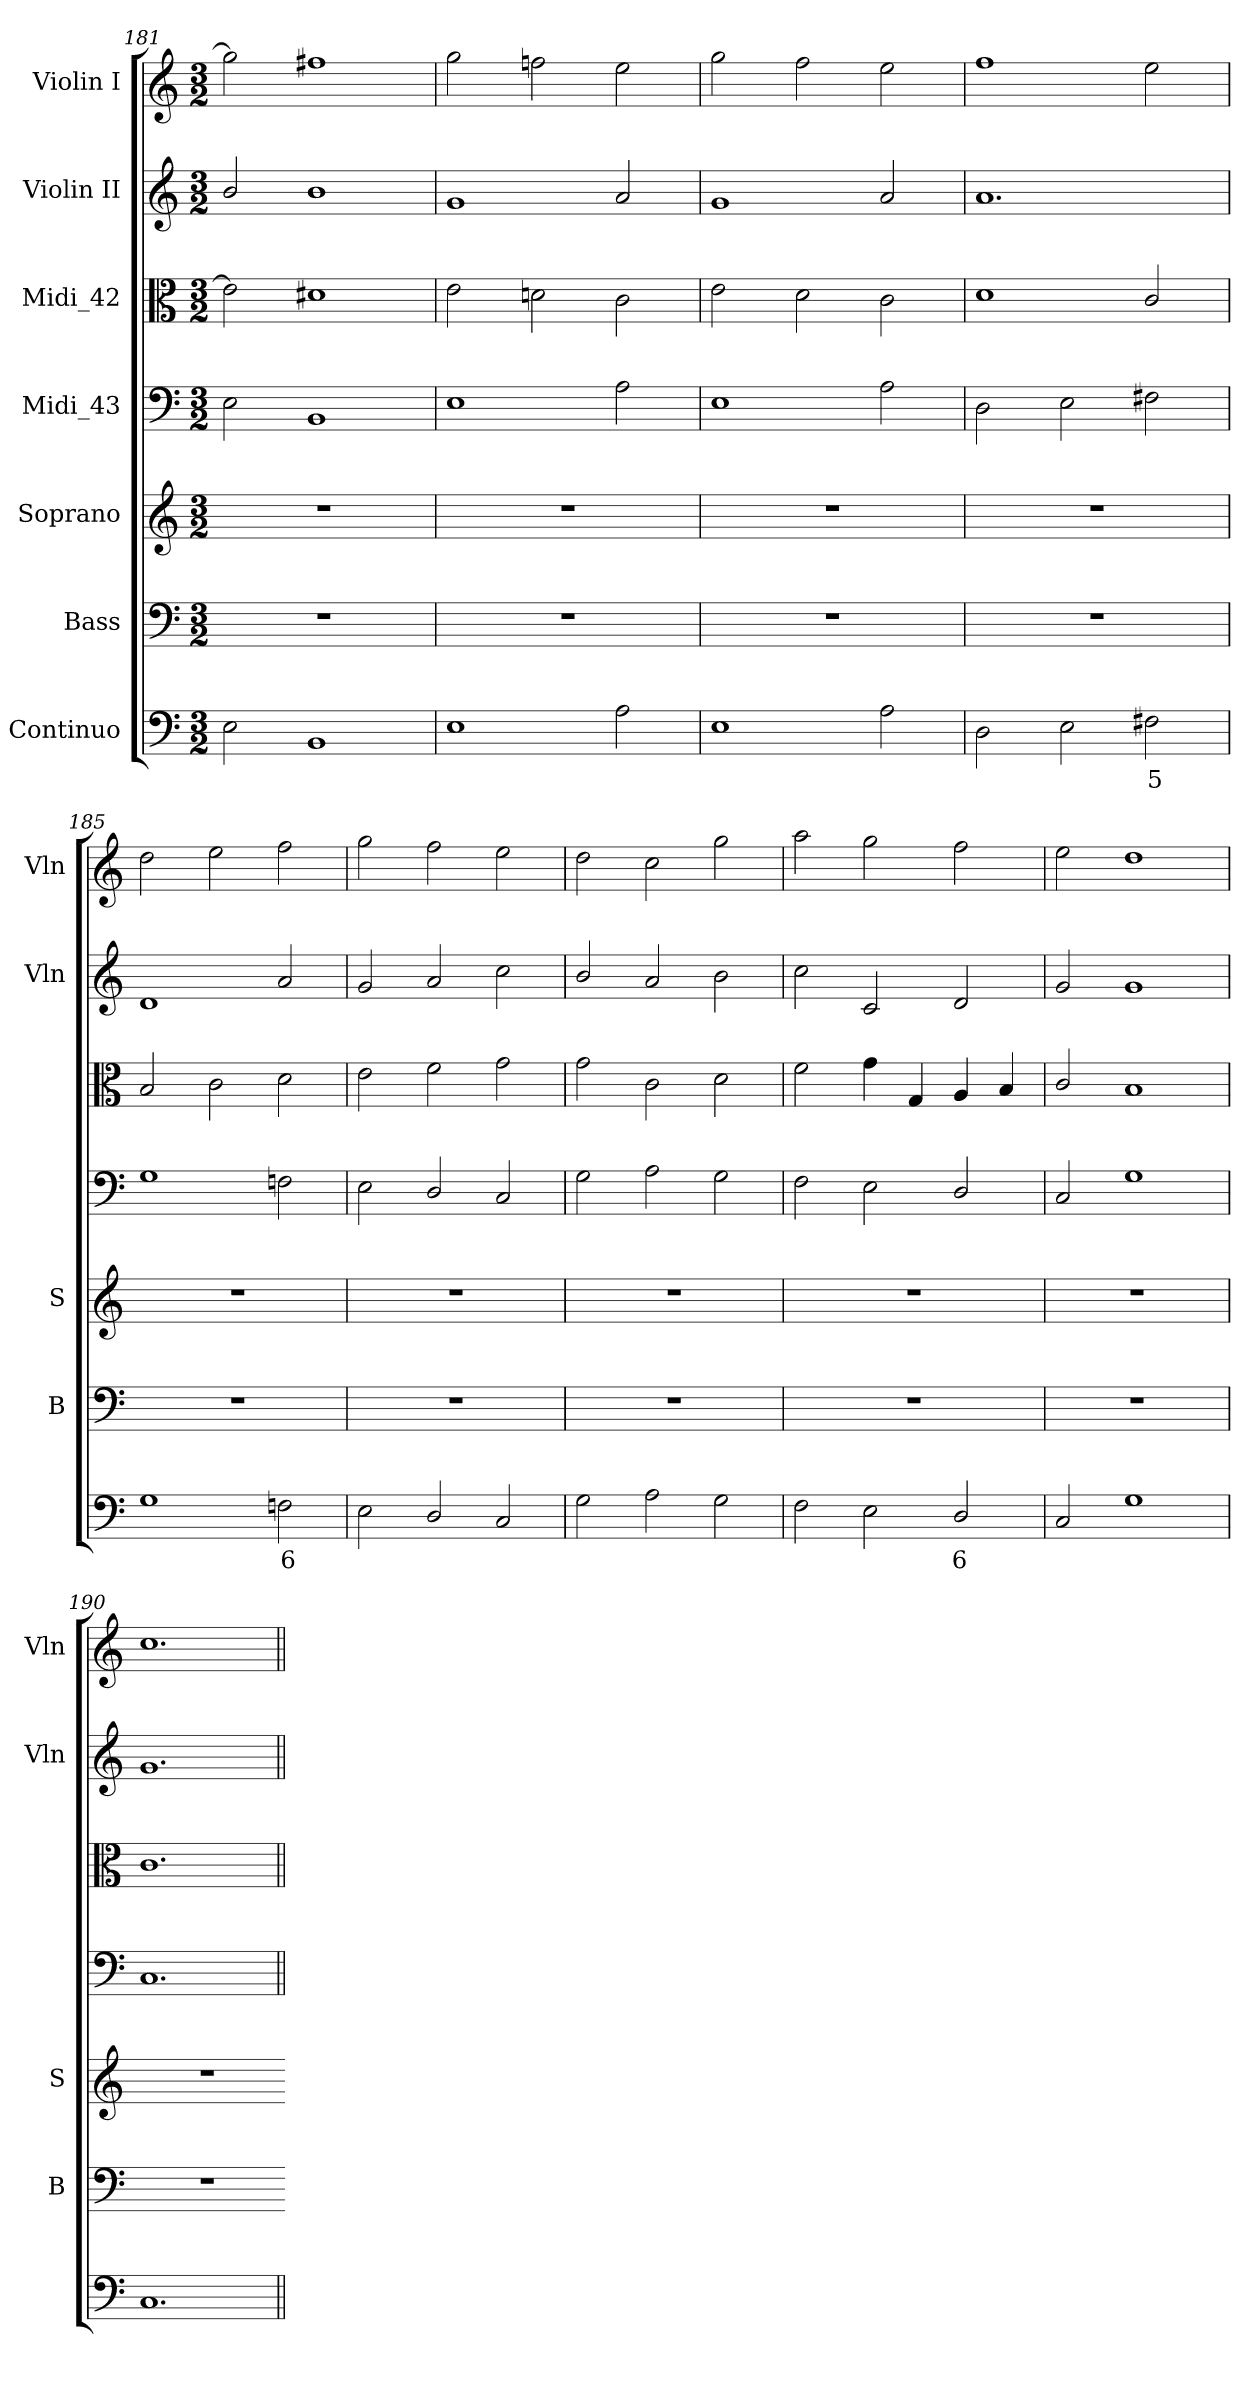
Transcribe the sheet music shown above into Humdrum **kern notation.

**kern	**text	**kern	**kern	**kern	**kern	**kern	**kern
*part7	*part7	*part6	*part5	*part4	*part3	*part2	*part1
*staff7	*staff7	*staff6	*staff5	*staff4	*staff3	*staff2	*staff1
*I"Continuo	*	*I"Bass	*I"Soprano	*I"Midi_43	*I"Midi_42	*I"Violin II	*I"Violin I
*	*	*I'B	*I'S	*	*	*I'Vln	*I'Vln
*clefF4	*	*clefF4	*clefG2	*clefF4	*clefC3	*clefG2	*clefG2
*k[]	*	*k[]	*k[]	*k[]	*k[]	*k[]	*k[]
*C:	*	*C:	*C:	*C:	*C:	*C:	*C:
*M3/2	*	*M3/2	*M3/2	*M3/2	*M3/2	*M3/2	*M3/2
=181	=181	=181	=181	=181	=181	=181	=181
!	!	!LO:N:vis=1	!LO:N:vis=1	!	!	!	!
2E	.	1.r	1.r	2E	2e]	2b/	2gg]
1BB	.	.	.	1BB	1d#X	1b	1ff#X
=182	=182	=182	=182	=182	=182	=182	=182
!	!	!LO:N:vis=1	!LO:N:vis=1	!	!	!	!
1E	.	1.r	1.r	1E	2e	1g	2gg
.	.	.	.	.	2dn	.	2ffn
2A	.	.	.	2A	2c	2a	2ee
=183	=183	=183	=183	=183	=183	=183	=183
!	!	!LO:N:vis=1	!LO:N:vis=1	!	!	!	!
1E	.	1.r	1.r	1E	2e	1g	2gg
.	.	.	.	.	2d	.	2ff
2A	.	.	.	2A	2c	2a	2ee
=184	=184	=184	=184	=184	=184	=184	=184
!	!	!LO:N:vis=1	!LO:N:vis=1	!	!	!	!
2D	.	1.r	1.r	2D	1d	1.a	1ff
2E	.	.	.	2E	.	.	.
!	!LO:LY:b	!	!	!	!	!	!
2F#X	5	.	.	2F#X	2c/	.	2ee
=185	=185	=185	=185	=185	=185	=185	=185
!	!	!LO:N:vis=1	!LO:N:vis=1	!	!	!	!
1G	.	1.r	1.r	1G	2B	1d	2dd
.	.	.	.	.	2c	.	2ee
!	!LO:LY:b	!	!	!	!	!	!
2Fn	6	.	.	2Fn	2d	2a	2ff
=186	=186	=186	=186	=186	=186	=186	=186
!	!	!LO:N:vis=1	!LO:N:vis=1	!	!	!	!
2E	.	1.r	1.r	2E	2e	2g	2gg
2D/	.	.	.	2D/	2f	2a	2ff
2C	.	.	.	2C	2g	2cc	2ee
=187	=187	=187	=187	=187	=187	=187	=187
!	!	!LO:N:vis=1	!LO:N:vis=1	!	!	!	!
2G	.	1.r	1.r	2G	2g	2b/	2dd
2A	.	.	.	2A	2c	2a	2cc
2G	.	.	.	2G	2d	2b	2gg
!!LO:LB:g=z
=188	=188	=188	=188	=188	=188	=188	=188
!	!	!LO:N:vis=1	!LO:N:vis=1	!	!	!	!
2F	.	1.r	1.r	2F	2f	2cc	2aa
2E	.	.	.	2E	4g	2c	2gg
.	.	.	.	.	4G	.	.
!	!LO:LY:b	!	!	!	!	!	!
2D/	6	.	.	2D/	4A	2d	2ff
.	.	.	.	.	4B	.	.
=189	=189	=189	=189	=189	=189	=189	=189
!	!	!LO:N:vis=1	!LO:N:vis=1	!	!	!	!
2C	.	1.r	1.r	2C	2c/	2g	2ee
1G	.	.	.	1G	1B	1g	1dd
=190	=190	=190	=190	=190	=190	=190	=190
!	!	!LO:N:vis=1	!LO:N:vis=1	!	!	!	!
1.C	.	1.r	1.r	1.C	1.c	1.g	1.cc
=||	=||	=	=	=||	=||	=||	=||
*-	*-	*-	*-	*-	*-	*-	*-
